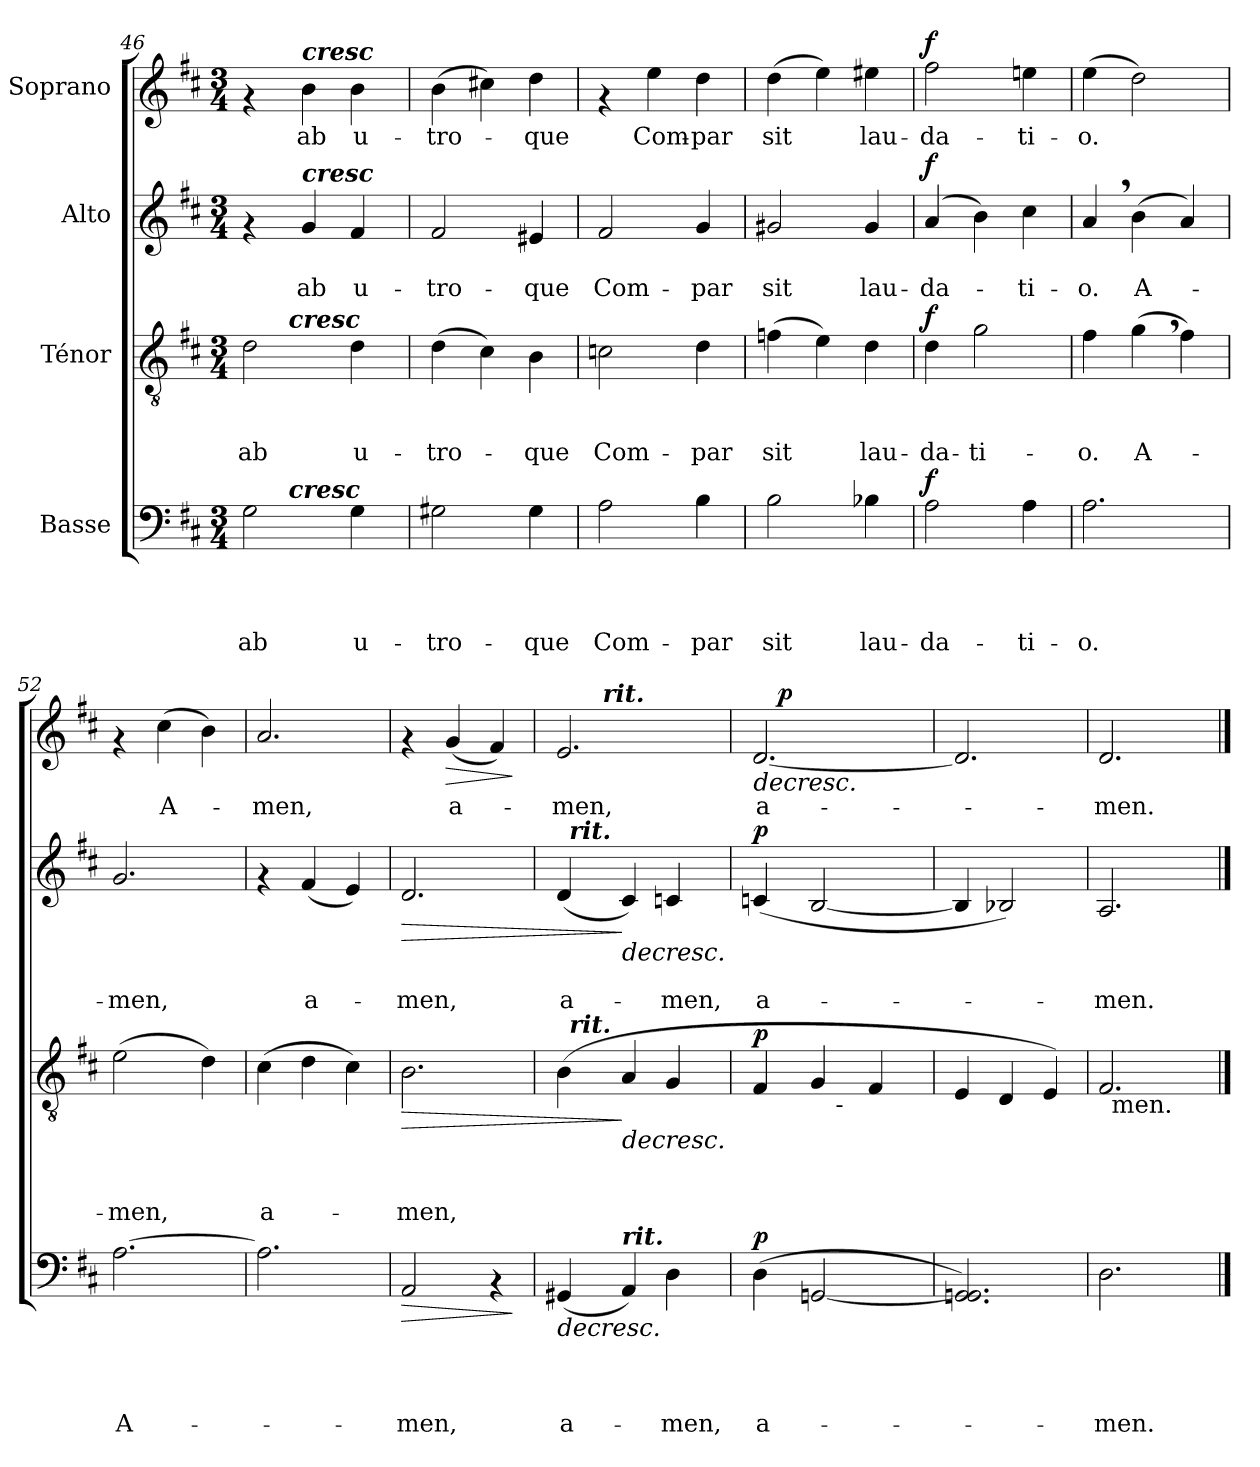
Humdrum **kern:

**kern	**text	**text	**text	**text	**dynam	**kern	**text	**text	**text	**dynam	**kern	**text	**text	**dynam	**kern	**text	**dynam
*part4	*part4	*part4	*part4	*part4	*part4	*part3	*part3	*part3	*part3	*part3	*part2	*part2	*part2	*part2	*part1	*part1	*part1
*staff4	*staff4	*staff4	*staff4	*staff4	*staff4	*staff3	*staff3	*staff3	*staff3	*staff3	*staff2	*staff2	*staff2	*staff2	*staff1	*staff1	*staff1
*I"Basse	*	*	*	*	*	*I"Ténor	*	*	*	*	*I"Alto	*	*	*	*I"Soprano	*	*
*clefF4	*	*	*	*	*	*clefGv2	*	*	*	*	*clefG2	*	*	*	*clefG2	*	*
*k[f#c#]	*	*	*	*	*	*k[f#c#]	*	*	*	*	*k[f#c#]	*	*	*	*k[f#c#]	*	*
*D:	*	*	*	*	*	*D:	*	*	*	*	*D:	*	*	*	*D:	*	*
*M3/4	*	*	*	*	*	*M3/4	*	*	*	*	*M3/4	*	*	*	*M3/4	*	*
=46	=46	=46	=46	=46	=46	=46	=46	=46	=46	=46	=46	=46	=46	=46	=46	=46	=46
!	!	!	!	!LO:LY:b	!	!	!	!	!LO:LY:b	!	!	!	!	!	!	!	!
*^	*	*	*	*	*	*^	*	*	*	*	*	*	*	*	*	*	*
2G\	8..ryy	.	.	.	ab	.	2d\	8..ryy	.	.	ab	.	4rf	.	.	.	4rf	.	.
!	!	!	!	!	!	!	!	!LO:TX:a:Bi:t=cresc	!	!	!	!	!	!	!	!	!	!	!
!	!LO:TX:a:Bi:t=cresc	!	!	!	!	!	!	!	!	!	!	!	!	!	!	!	!	!	!
.	2ryy	.	.	.	.	.	.	2ryy	.	.	.	.	.	.	.	.	.	.	.
!	!	!	!	!	!	!	!	!	!	!	!	!	!	!	!	!	!LO:TX:a:Bi:t=cresc	!	!
!	!	!	!	!	!	!	!	!	!	!	!	!	!LO:TX:a:Bi:t=cresc	!	!	!	!	!	!
!	!	!	!	!	!	!	!	!	!	!	!	!	!	!	!LO:LY:b	!	!	!LO:LY:b	!
.	.	.	.	.	.	.	.	.	.	.	.	.	4g/	.	ab	.	4b\	ab	.
!	!	!	!	!	!LO:LY:b	!	!	!	!	!	!LO:LY:b	!	!	!	!LO:LY:b	!	!	!LO:LY:b	!
4G\	.	.	.	.	u-	.	4d\	.	.	.	u-	.	4f#/	.	u-	.	4b\	u-	.
.	32ryy	.	.	.	.	.	.	32ryy	.	.	.	.	.	.	.	.	.	.	.
!!LO:PB:g=z
=47	=47	=47	=47	=47	=47	=47	=47	=47	=47	=47	=47	=47	=47	=47	=47	=47	=47	=47	=47
!	!	!	!	!	!LO:LY:b	!	!	!	!	!	!LO:LY:b	!	!	!	!LO:LY:b	!	!	!LO:LY:b	!
*v	*v	*	*	*	*	*	*	*	*	*	*	*	*	*	*	*	*	*	*
*	*	*	*	*	*	*v	*v	*	*	*	*	*	*	*	*	*	*	*
2G#X\	.	.	.	-tro-	.	(>4d\	.	.	-tro-	.	2f#/	.	-tro-	.	(>4b\	-tro-	.
.	.	.	.	.	.	4c#\)	.	.	.	.	.	.	.	.	4cc#X\)	.	.
!	!	!	!	!LO:LY:b	!	!	!	!	!LO:LY:b	!	!	!	!LO:LY:b	!	!	!LO:LY:b	!
4G#\	.	.	.	-que	.	4B\	.	.	-que	.	4e#X/	.	-que	.	4dd\	-que	.
=48	=48	=48	=48	=48	=48	=48	=48	=48	=48	=48	=48	=48	=48	=48	=48	=48	=48
!	!	!	!	!LO:LY:b	!	!	!	!	!LO:LY:b	!	!	!	!LO:LY:b	!	!	!	!
2A\	.	.	.	Com-	.	2cn\	.	.	Com-	.	2f#/	.	Com-	.	4rf	.	.
!	!	!	!	!	!	!	!	!	!	!	!	!	!	!	!	!LO:LY:b	!
.	.	.	.	.	.	.	.	.	.	.	.	.	.	.	4ee\	Com-	.
!	!	!	!	!LO:LY:b	!	!	!	!	!LO:LY:b	!	!	!	!LO:LY:b	!	!	!LO:LY:b	!
4B\	.	.	.	-par	.	4d\	.	.	-par	.	4g/	.	-par	.	4dd\	-par	.
=49	=49	=49	=49	=49	=49	=49	=49	=49	=49	=49	=49	=49	=49	=49	=49	=49	=49
!	!	!	!	!LO:LY:b	!	!	!	!	!LO:LY:b	!	!	!	!LO:LY:b	!	!	!LO:LY:b	!
2B\	.	.	.	sit	.	(>4fn\	.	.	sit	.	2g#X/	.	sit	.	(>4dd\	sit	.
.	.	.	.	.	.	4e\)	.	.	.	.	.	.	.	.	4ee\)	.	.
!	!	!	!	!LO:LY:b	!	!	!	!	!LO:LY:b	!	!	!	!LO:LY:b	!	!	!LO:LY:b	!
4B-X\	.	.	.	lau-	.	4d\	.	.	lau-	.	4g#/	.	lau-	.	4ee#X\	lau-	.
=50	=50	=50	=50	=50	=50	=50	=50	=50	=50	=50	=50	=50	=50	=50	=50	=50	=50
!	!	!	!	!LO:LY:b	!LO:DY:a	!	!	!	!LO:LY:b	!LO:DY:a	!	!	!LO:LY:b	!LO:DY:a	!	!LO:LY:b	!LO:DY:a
2A\	.	.	.	-da-	f	4d\	.	.	-da-	f	(>4a/	.	-da-	f	2ff#\	-da-	f
!	!	!	!	!	!	!	!	!	!LO:LY:b	!	!	!	!	!	!	!	!
.	.	.	.	.	.	2g\	.	.	-ti-	.	4b\)	.	.	.	.	.	.
!	!	!	!	!LO:LY:b	!	!	!	!	!	!	!	!	!LO:LY:b	!	!	!LO:LY:b	!
4A\	.	.	.	-ti-	.	.	.	.	.	.	4cc#\	.	-ti-	.	4een\	-ti-	.
=51	=51	=51	=51	=51	=51	=51	=51	=51	=51	=51	=51	=51	=51	=51	=51	=51	=51
!	!	!	!	!LO:LY:b	!	!	!	!	!LO:LY:b	!	!	!	!LO:LY:b	!	!	!LO:LY:b	!
2.A\	.	.	.	-o.	.	4f#\	.	.	-o.	.	4a,>/	.	-o.	.	(>4ee\	-o.	.
!	!	!	!	!	!	!	!	!	!LO:LY:b	!	!	!	!LO:LY:b	!	!	!	!
.	.	.	.	.	.	(>4g,>\	.	.	A-	.	(>4b\	.	A-	.	2dd\)	.	.
.	.	.	.	.	.	4f#\)	.	.	.	.	4a/)	.	.	.	.	.	.
=52	=52	=52	=52	=52	=52	=52	=52	=52	=52	=52	=52	=52	=52	=52	=52	=52	=52
!	!	!	!	!LO:LY:b	!	!	!	!	!LO:LY:b	!	!	!	!LO:LY:b	!	!	!	!
[>2.A\	.	.	.	A-	.	(>2e\	.	.	-men,	.	2.g/	.	-men,	.	4rf	.	.
!	!	!	!	!	!	!	!	!	!	!	!	!	!	!	!	!LO:LY:b	!
.	.	.	.	.	.	.	.	.	.	.	.	.	.	.	(>4cc#\	A-	.
.	.	.	.	.	.	4d\)	.	.	.	.	.	.	.	.	4b\)	.	.
=53	=53	=53	=53	=53	=53	=53	=53	=53	=53	=53	=53	=53	=53	=53	=53	=53	=53
!	!	!	!	!	!	!	!	!	!LO:LY:b	!	!	!	!	!	!	!LO:LY:b	!
2.A\]	.	.	.	.	.	(>4c#\	.	.	a-	.	4rf	.	.	.	2.a/	-men,	.
!	!	!	!	!	!	!	!	!	!	!	!	!	!LO:LY:b	!	!	!	!
.	.	.	.	.	.	4d\	.	.	.	.	(<4f#/	.	a-	.	.	.	.
.	.	.	.	.	.	4c#\)	.	.	.	.	4e/)	.	.	.	.	.	.
=54	=54	=54	=54	=54	=54	=54	=54	=54	=54	=54	=54	=54	=54	=54	=54	=54	=54
!	!	!	!	!LO:LY:b	!LO:HP:b	!	!	!	!LO:LY:b	!LO:HP:b	!	!	!LO:LY:b	!LO:HP:b	!	!	!
2AA/	.	.	.	-men,	>	2.B\	.	.	-men,	>	2.d/	.	-men,	>	4rf	.	.
!	!	!	!	!	!	!	!	!	!	!	!	!	!	!	!	!LO:LY:b	!LO:HP:b
.	.	.	.	.	.	.	.	.	.	.	.	.	.	.	(<4g/	a-	>
4rAA	.	.	.	.	.	.	.	.	.	.	.	.	.	.	4f#/)	.	.
.	.	.	.	.	]	.	.	.	.	.	.	.	.	.	.	.	]
!!LO:LB:g=z
=55	=55	=55	=55	=55	=55	=55	=55	=55	=55	=55	=55	=55	=55	=55	=55	=55	=55
!	!	!	!	!	!	!LO:TX:b:t=a	!	!	!	!	!	!	!	!	!	!	!
!	!	!	!	!LO:LY:b	!LO:HP:b	!	!	!	!	!	!	!	!LO:LY:b	!	!	!LO:LY:b	!
*	*	*	*	*	*	*^	*	*	*	*	*^	*	*	*	*^	*	*
(<4GG#X/	.	.	.	a-	>	(<4B\	32ryy	.	.	.	.	(<4d/	32ryy	.	a-	.	2.e/	8.ryy	-men,	.
!	!	!	!	!	!	!	!	!	!	!	!	!	!LO:TX:a:Bi:t=rit.	!	!	!	!	!	!	!
!	!	!	!	!	!	!	!LO:TX:a:Bi:t=rit.	!	!	!	!	!	!	!	!	!	!	!	!	!
.	.	.	.	.	.	.	2ryy	.	.	.	.	.	2ryy	.	.	.	.	.	.	.
!	!	!	!	!	!	!	!	!	!	!	!	!	!	!	!	!	!	!LO:TX:a:Bi:t=rit.	!	!
.	.	.	.	.	.	.	.	.	.	.	.	.	.	.	.	.	.	2ryy	.	.
!LO:TX:a:Bi:t=rit.	!	!	!	!	!	!	!	!	!	!	!	!	!	!	!	!	!	!	!	!
!	!	!	!	!	!	!	!	!	!	!	!LO:HP:n=1:b	!	!	!	!	!LO:HP:n=1:b	!	!	!	!
4AA/)	.	.	.	.	.	4A/	.	.	.	.	] >	4c#/)	.	.	.	] >	.	.	.	.
!	!	!	!	!LO:LY:b	!	!	!	!	!	!	!	!	!	!	!LO:LY:b	!	!	!	!	!
4D\	.	.	.	-men,	.	4G/	.	.	.	.	.	4cn/	.	.	-men,	.	.	.	.	.
.	.	.	.	.	.	.	8..ryy	.	.	.	.	.	8..ryy	.	.	.	.	.	.	.
.	.	.	.	.	.	.	.	.	.	.	.	.	.	.	.	.	.	16ryy	.	.
=56	=56	=56	=56	=56	=56	=56	=56	=56	=56	=56	=56	=56	=56	=56	=56	=56	=56	=56	=56	=56
!	!	!	!	!LO:LY:b	!LO:DY:a	!	!	!	!	!	!LO:DY:a	!	!	!	!LO:LY:b	!LO:DY:a	!	!	!LO:LY:b	!LO:HP:b
*	*	*	*	*	*	*	*	*	*	*	*	*v	*v	*	*	*	*	*	*	*
(>4D\	.	.	.	a-	p	4F#/	4ryy	.	.	.	p	(<4cn/	.	a-	p	[<2.d/	16.ryy	a-	>
!	!	!	!	!	!	!	!	!	!	!	!	!	!	!	!	!	!	!	!LO:DY:a
.	.	.	.	.	.	.	.	.	.	.	.	.	.	.	.	.	2ryy	.	p
[<2GGn/	.	.	.	.	.	4G/	16.ryy	.	.	.	.	[<2B/	.	.	.	.	.	.	.
!	!	!	!	!	!	!	!LO:TX:b:t=-	!	!	!	!	!	!	!	!	!	!	!	!
.	.	.	.	.	.	.	4ryy	.	.	.	.	.	.	.	.	.	.	.	.
.	.	.	.	.	.	4F#/	.	.	.	.	.	.	.	.	.	.	.	.	.
.	.	.	.	.	.	.	8ryy	.	.	.	.	.	.	.	.	.	8ryy	.	.
.	.	.	.	.	.	.	32ryy	.	.	.	.	.	.	.	.	.	32ryy	.	.
*	*	*	*	*	*	*v	*v	*	*	*	*	*	*	*	*	*v	*v	*	*
=57	=57	=57	=57	=57	=57	=57	=57	=57	=57	=57	=57	=57	=57	=57	=57	=57	=57
2.GGn/] 2.GGn/)	.	.	.	.	.	4E/	.	.	.	.	4B/]	.	.	.	2.d/]	.	.
.	.	.	.	.	.	4D/	.	.	.	.	2B-X/)	.	.	.	.	.	.
.	.	.	.	.	.	4E/)	.	.	.	.	.	.	.	.	.	.	.
=58	=58	=58	=58	=58	=58	=58	=58	=58	=58	=58	=58	=58	=58	=58	=58	=58	=58
!	!	!	!	!LO:LY:b	!	!	!	!	!	!	!	!	!LO:LY:b	!	!	!LO:LY:b	!
*	*	*	*	*	*	*^	*	*	*	*	*	*	*	*	*	*	*
2.D\	.	.	.	-men.	.	2.F#/	32ryy	.	.	.	.	2.A/	.	-men.	.	2.d/	-men.	.
!	!	!	!	!	!	!	!LO:TX:b:t=men.	!	!	!	!	!	!	!	!	!	!	!
.	.	.	.	.	.	.	2ryy	.	.	.	.	.	.	.	.	.	.	.
.	.	.	.	.	.	.	8..ryy	.	.	.	.	.	.	.	.	.	.	.
.	.	.	.	.	]	.	.	.	.	.	]	.	.	.	]	.	.	]
*	*	*	*	*	*	*v	*v	*	*	*	*	*	*	*	*	*	*	*
==	==	==	==	==	==	==	==	==	==	==	==	==	==	==	==	==	==
*-	*-	*-	*-	*-	*-	*-	*-	*-	*-	*-	*-	*-	*-	*-	*-	*-	*-
